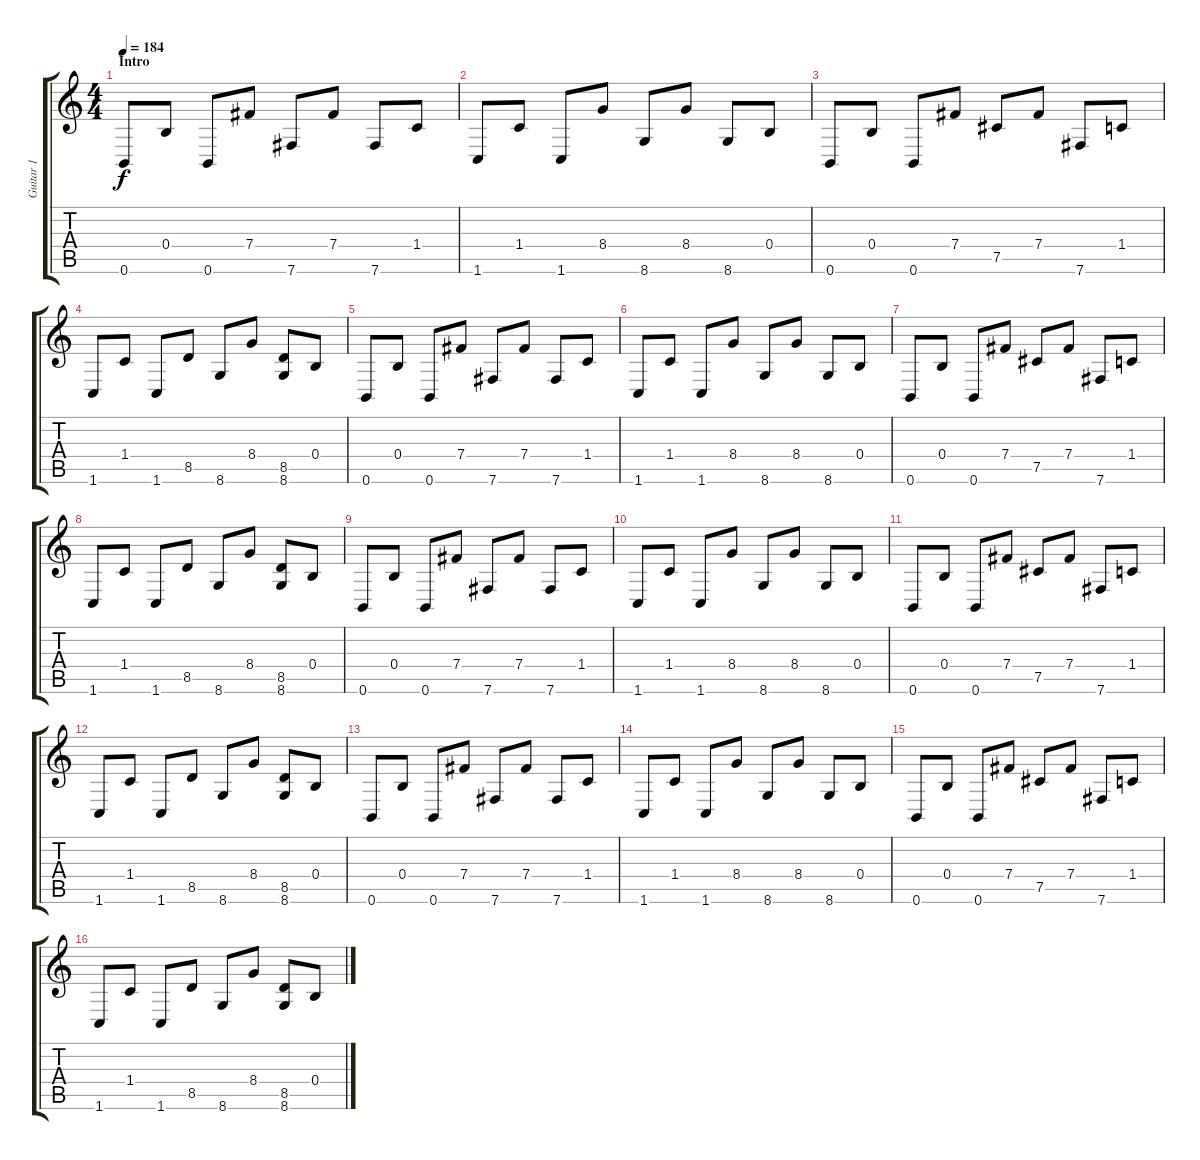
\track ("Guitar 1" "Guitar 1") {instrument distortionguitar}
\staff {score tabs}
\tuning (Db4 Ab3 E3 B2 Gb2 B1) {hide}
\ts (4 4)
\section ("" "Intro")
\tempo 184
\clef g2
\ks c
0.6.8{dy f balance 16 instrument distortionguitar} 0.4.8 0.6.8 7.4.8 7.6.8 7.4.8 7.6.8 1.4.8 |
1.6.8 1.4.8 1.6.8 8.4.8 8.6.8 8.4.8 8.6.8 0.4.8 |
0.6.8 0.4.8 0.6.8 7.4.8 7.5.8 7.4.8 7.6.8 1.4.8 |
1.6.8 1.4.8 1.6.8 8.5.8 8.6.8 8.4.8 (8.5 8.6).8 0.4.8 |
0.6.8 0.4.8 0.6.8 7.4.8 7.6.8 7.4.8 7.6.8 1.4.8 |
1.6.8 1.4.8 1.6.8 8.4.8 8.6.8 8.4.8 8.6.8 0.4.8 |
0.6.8 0.4.8 0.6.8 7.4.8 7.5.8 7.4.8 7.6.8 1.4.8 |
1.6.8 1.4.8 1.6.8 8.5.8 8.6.8 8.4.8 (8.5 8.6).8 0.4.8 |
0.6.8{balance 8} 0.4.8 0.6.8 7.4.8 7.6.8 7.4.8 7.6.8 1.4.8 |
1.6.8 1.4.8 1.6.8 8.4.8 8.6.8 8.4.8 8.6.8 0.4.8 |
0.6.8 0.4.8 0.6.8 7.4.8 7.5.8 7.4.8 7.6.8 1.4.8 |
1.6.8 1.4.8 1.6.8 8.5.8 8.6.8 8.4.8 (8.5 8.6).8 0.4.8 |
0.6.8 0.4.8 0.6.8 7.4.8 7.6.8 7.4.8 7.6.8 1.4.8 |
1.6.8 1.4.8 1.6.8 8.4.8 8.6.8 8.4.8 8.6.8 0.4.8 |
0.6.8 0.4.8 0.6.8 7.4.8 7.5.8 7.4.8 7.6.8 1.4.8 |
1.6.8 1.4.8 1.6.8 8.5.8 8.6.8 8.4.8 (8.5 8.6).8 0.4.8
